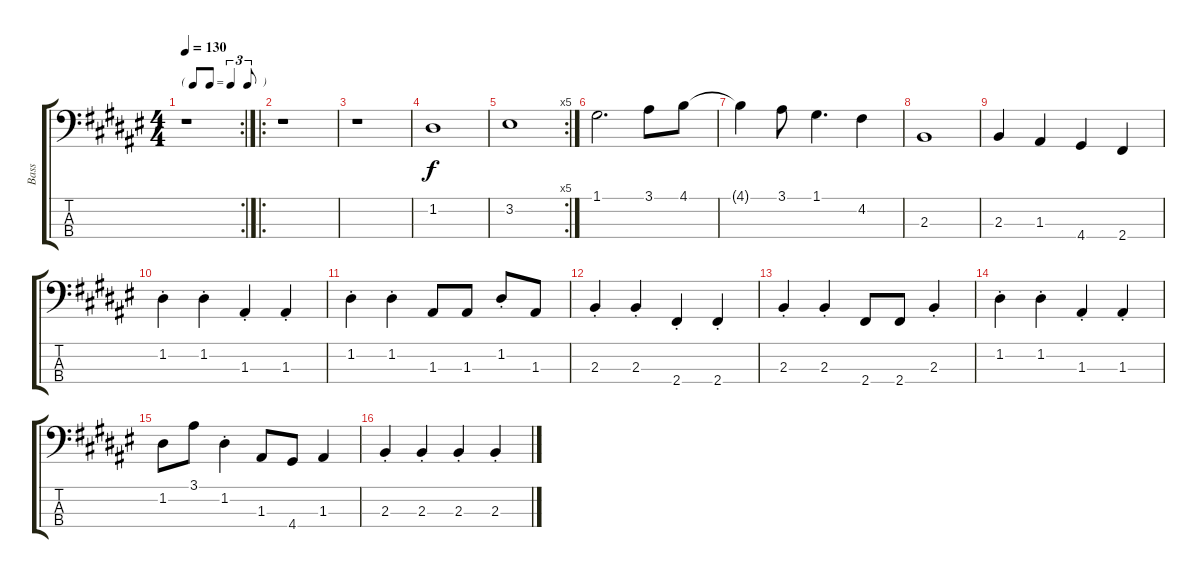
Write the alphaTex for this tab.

\track ("Bass" "Bass") {instrument electricbassfinger}
\staff {score tabs}
\tuning (G2 D2 A1 E1) {hide}
\rc 2
\ts (4 4)
\tf triplet8th
\tempo 130
\clef f4
\ks f#
r.1{dy f} |
\ro
r.1 |
r.1 |
1.2.1 |
\rc 5
3.2.1 |
1.1.2{d} 3.1.8 4.1.8 |
4.1{t}.4 3.1.8 1.1.4{d} 4.2.4 |
2.3.1 |
2.3.4 1.3.4 4.4.4 2.4.4 |
1.2{st}.4 1.2{st}.4 1.3{st}.4 1.3{st}.4 |
1.2{st}.4 1.2{st}.4 1.3.8 1.3.8 1.2{st}.8 1.3.8 |
2.3{st}.4 2.3{st}.4 2.4{st}.4 2.4{st}.4 |
2.3{st}.4 2.3{st}.4 2.4.8 2.4.8 2.3{st}.4 |
1.2{st}.4 1.2{st}.4 1.3{st}.4 1.3{st}.4 |
1.2.8 3.1.8 1.2{st}.4 1.3.8 4.4.8 1.3.4 |
2.3{st}.4 2.3{st}.4 2.3{st}.4 2.3{st}.4
